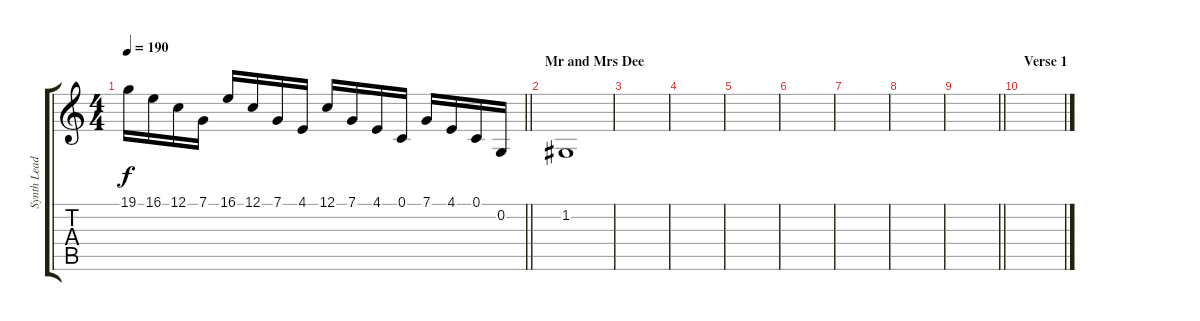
\track ("Synth Lead" "Synth Lead") {instrument lead2sawtooth}
\staff {score tabs}
\tuning (C4 G3 Eb3 Bb2 F2 C2) {hide}
\ts (4 4)
\tempo 190
\clef g2
\barLineRight lightlight
\ks c
19.1.16{dy f} 16.1.16 12.1.16 7.1.16 16.1.16 12.1.16 7.1.16 4.1.16 12.1.16 7.1.16 4.1.16 0.1.16 7.1.16 4.1.16 0.1.16 0.2.16 |
\section ("" "Mr and Mrs Dee")
1.2.1 |
|
|
|
|
|
|
\barLineRight lightlight
|
\section ("" "Verse 1")
